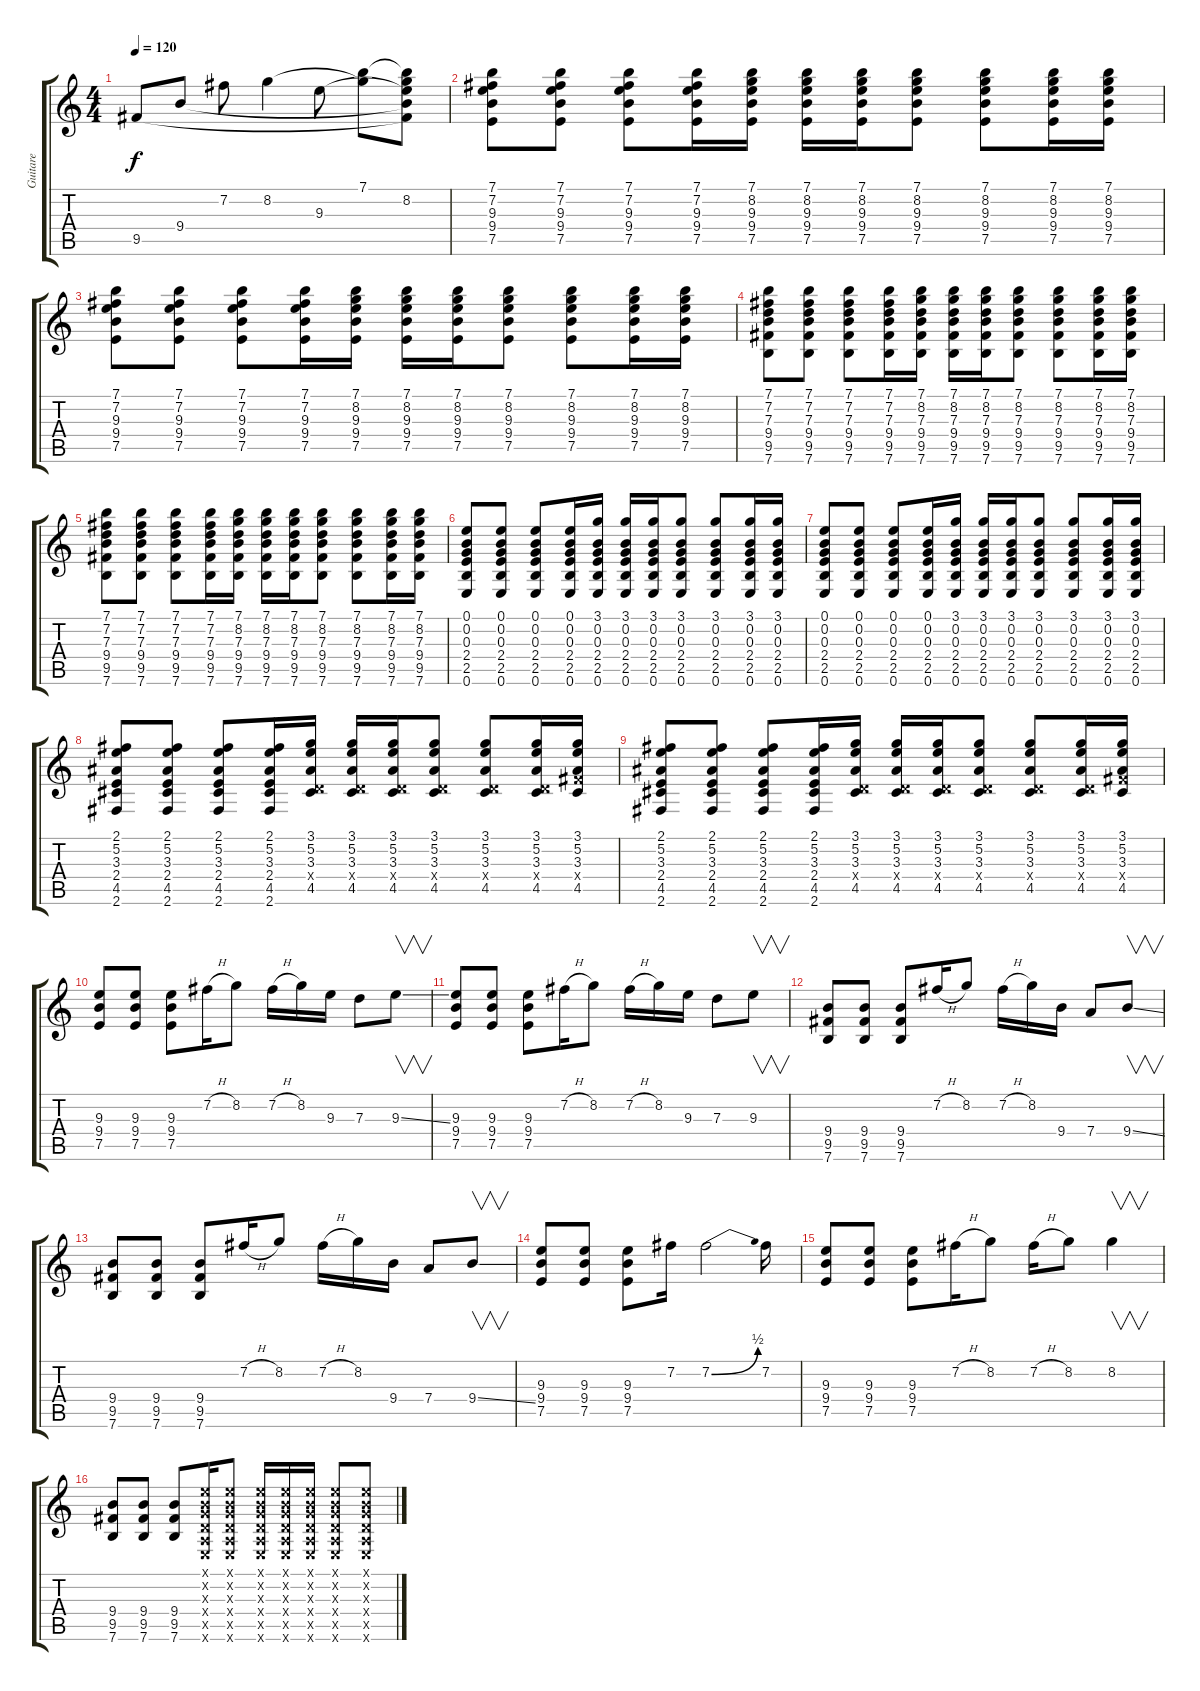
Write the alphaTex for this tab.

\track ("Guitare" "Guitare") {instrument acousticguitarsteel}
\staff {score tabs}
\tuning (E4 B3 G3 D3 A2 E2) {hide}
\ts (4 4)
\tempo 120
\clef g2
\ks c
9.5.8{dy f} 9.4.8 7.2.8 8.2.4 9.3.8 (7.1 8.2{t}).8 (7.1{t} 8.2 9.3{t} 9.4{t} 9.5{t}).8 |
(7.1 7.2 9.3 9.4 7.5).8 (7.1 7.2 9.3 9.4 7.5).8 (7.1 7.2 9.3 9.4 7.5).8 (7.1 7.2 9.3 9.4 7.5).16 (7.1 8.2 9.3 9.4 7.5).16 (7.1 8.2 9.3 9.4 7.5).16 (7.1 8.2 9.3 9.4 7.5).16 (7.1 8.2 9.3 9.4 7.5).8 (7.1 8.2 9.3 9.4 7.5).8 (7.1 8.2 9.3 9.4 7.5).16 (7.1 8.2 9.3 9.4 7.5).16 |
(7.1 7.2 9.3 9.4 7.5).8 (7.1 7.2 9.3 9.4 7.5).8 (7.1 7.2 9.3 9.4 7.5).8 (7.1 7.2 9.3 9.4 7.5).16 (7.1 8.2 9.3 9.4 7.5).16 (7.1 8.2 9.3 9.4 7.5).16 (7.1 8.2 9.3 9.4 7.5).16 (7.1 8.2 9.3 9.4 7.5).8 (7.1 8.2 9.3 9.4 7.5).8 (7.1 8.2 9.3 9.4 7.5).16 (7.1 8.2 9.3 9.4 7.5).16 |
(7.1 7.2 7.3 9.4 9.5 7.6).8 (7.1 7.2 7.3 9.4 9.5 7.6).8 (7.1 7.2 7.3 9.4 9.5 7.6).8 (7.1 7.2 7.3 9.4 9.5 7.6).16 (7.1 8.2 7.3 9.4 9.5 7.6).16 (7.1 8.2 7.3 9.4 9.5 7.6).16 (7.1 8.2 7.3 9.4 9.5 7.6).16 (7.1 8.2 7.3 9.4 9.5 7.6).8 (7.1 8.2 7.3 9.4 9.5 7.6).8 (7.1 8.2 7.3 9.4 9.5 7.6).16 (7.1 8.2 7.3 9.4 9.5 7.6).16 |
(7.1 7.2 7.3 9.4 9.5 7.6).8 (7.1 7.2 7.3 9.4 9.5 7.6).8 (7.1 7.2 7.3 9.4 9.5 7.6).8 (7.1 7.2 7.3 9.4 9.5 7.6).16 (7.1 8.2 7.3 9.4 9.5 7.6).16 (7.1 8.2 7.3 9.4 9.5 7.6).16 (7.1 8.2 7.3 9.4 9.5 7.6).16 (7.1 8.2 7.3 9.4 9.5 7.6).8 (7.1 8.2 7.3 9.4 9.5 7.6).8 (7.1 8.2 7.3 9.4 9.5 7.6).16 (7.1 8.2 7.3 9.4 9.5 7.6).16 |
(0.1 0.2 0.3 2.4 2.5 0.6).8 (0.1 0.2 0.3 2.4 2.5 0.6).8 (0.1 0.2 0.3 2.4 2.5 0.6).8 (0.1 0.2 0.3 2.4 2.5 0.6).16 (3.1 0.2 0.3 2.4 2.5 0.6).16 (3.1 0.2 0.3 2.4 2.5 0.6).16 (3.1 0.2 0.3 2.4 2.5 0.6).16 (3.1 0.2 0.3 2.4 2.5 0.6).8 (3.1 0.2 0.3 2.4 2.5 0.6).8 (3.1 0.2 0.3 2.4 2.5 0.6).16 (3.1 0.2 0.3 2.4 2.5 0.6).16 |
(0.1 0.2 0.3 2.4 2.5 0.6).8 (0.1 0.2 0.3 2.4 2.5 0.6).8 (0.1 0.2 0.3 2.4 2.5 0.6).8 (0.1 0.2 0.3 2.4 2.5 0.6).16 (3.1 0.2 0.3 2.4 2.5 0.6).16 (3.1 0.2 0.3 2.4 2.5 0.6).16 (3.1 0.2 0.3 2.4 2.5 0.6).16 (3.1 0.2 0.3 2.4 2.5 0.6).8 (3.1 0.2 0.3 2.4 2.5 0.6).8 (3.1 0.2 0.3 2.4 2.5 0.6).16 (3.1 0.2 0.3 2.4 2.5 0.6).16 |
(2.1 5.2 3.3 2.4 4.5 2.6).8 (2.1 5.2 3.3 2.4 4.5 2.6).8 (2.1 5.2 3.3 2.4 4.5 2.6).8 (2.1 5.2 3.3 2.4 4.5 2.6).16 (3.1 5.2 3.3 0.4{x} 4.5).16 (3.1 5.2 3.3 0.4{x} 4.5).16 (3.1 5.2 3.3 0.4{x} 4.5).16 (3.1 5.2 3.3 0.4{x} 4.5).8 (3.1 5.2 3.3 0.4{x} 4.5).8 (3.1 5.2 3.3 0.4{x} 4.5).16 (3.1 5.2 3.3 4.4{x} 4.5).16 |
(2.1 5.2 3.3 2.4 4.5 2.6).8 (2.1 5.2 3.3 2.4 4.5 2.6).8 (2.1 5.2 3.3 2.4 4.5 2.6).8 (2.1 5.2 3.3 2.4 4.5 2.6).16 (3.1 5.2 3.3 0.4{x} 4.5).16 (3.1 5.2 3.3 0.4{x} 4.5).16 (3.1 5.2 3.3 0.4{x} 4.5).16 (3.1 5.2 3.3 0.4{x} 4.5).8 (3.1 5.2 3.3 0.4{x} 4.5).8 (3.1 5.2 3.3 0.4{x} 4.5).16 (3.1 5.2 3.3 4.4{x} 4.5).16 |
(9.3 9.4 7.5).8{instrument distortionguitar} (9.3 9.4 7.5).8 (9.3 9.4 7.5).8 7.2{h}.16 8.2.8 7.2{h}.16 8.2.16 9.3.16 7.3.8 9.3{ss}.8{v} |
(9.3 9.4 7.5).8 (9.3 9.4 7.5).8 (9.3 9.4 7.5).8 7.2{h}.16 8.2.8 7.2{h}.16 8.2.16 9.3.16 7.3.8 9.3.8{v} |
(9.4 9.5 7.6).8 (9.4 9.5 7.6).8 (9.4 9.5 7.6).8 7.2{h}.16 8.2.8 7.2{h}.16 8.2.16 9.4.16 7.4.8 9.4{ss}.8{v} |
(9.4 9.5 7.6).8 (9.4 9.5 7.6).8 (9.4 9.5 7.6).8 7.2{h}.16 8.2.8 7.2{h}.16 8.2.16 9.4.16 7.4.8 9.4{ss}.8{v} |
(9.3 9.4 7.5).8 (9.3 9.4 7.5).8 (9.3 9.4 7.5).8 7.2.16 7.2{be (bend 0 0 60 2)}.2 7.2.16 |
(9.3 9.4 7.5).8 (9.3 9.4 7.5).8 (9.3 9.4 7.5).8 7.2{h}.16 8.2.8 7.2{h}.16 8.2.8 8.2.4{v} |
(9.4 9.5 7.6).8 (9.4 9.5 7.6).8 (9.4 9.5 7.6).8 (0.1{x} 0.2{x} 0.3{x} 0.4{x} 0.5{x} 0.6{x}).16 (0.1{x} 0.2{x} 0.3{x} 0.4{x} 0.5{x} 0.6{x}).8 (0.1{x} 0.2{x} 0.3{x} 0.4{x} 0.5{x} 0.6{x}).16 (0.1{x} 0.2{x} 0.3{x} 0.4{x} 0.5{x} 0.6{x}).16 (0.1{x} 0.2{x} 0.3{x} 0.4{x} 0.5{x} 0.6{x}).16 (0.1{x} 0.2{x} 0.3{x} 0.4{x} 0.5{x} 0.6{x}).8 (0.1{x} 0.2{x} 0.3{x} 0.4{x} 0.5{x} 0.6{x}).8
